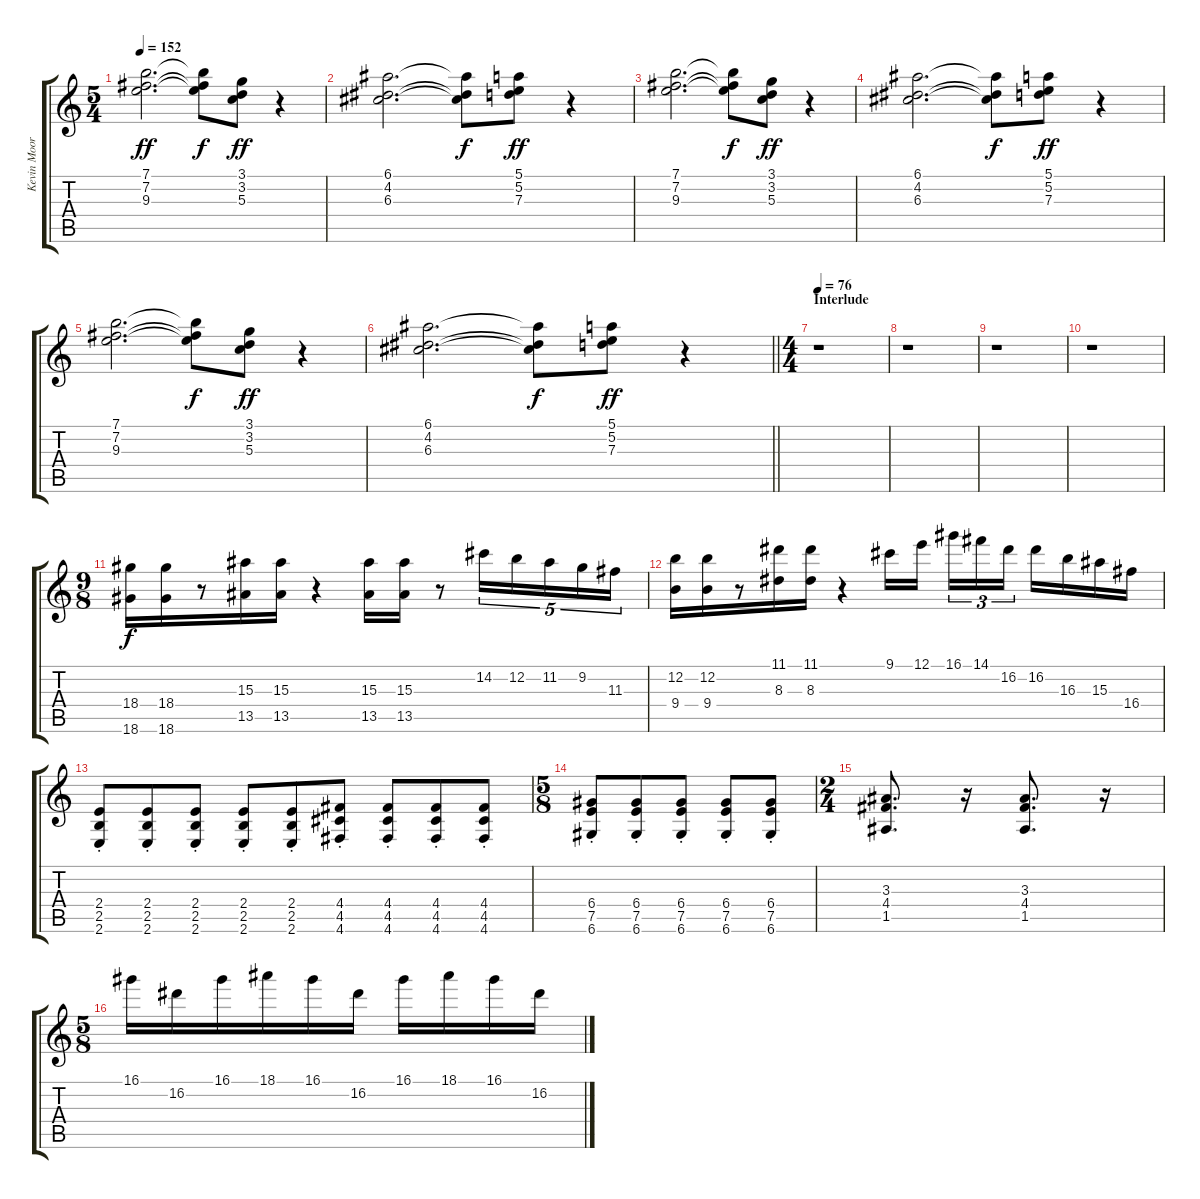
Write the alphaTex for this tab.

\track ("Kevin Moore (Keyboard)" "Kevin Moor") {instrument drawbarorgan}
\staff {score tabs}
\tuning (E5 B4 G4 D4 A3 D3) {hide}
\ts (5 4)
\tempo 152
\clef g2
\ks c
(7.1 7.2 9.3).2{d dy ff} (7.1{t} 7.2{t} 9.3{t}).8{dy f} (3.1 3.2 5.3).8{dy ff} r.4 |
(6.1 4.2 6.3).2{d} (6.1{t} 4.2{t} 6.3{t}).8{dy f} (5.1 5.2 7.3).8{dy ff} r.4 |
(7.1 7.2 9.3).2{d} (7.1{t} 7.2{t} 9.3{t}).8{dy f} (3.1 3.2 5.3).8{dy ff} r.4 |
(6.1 4.2 6.3).2{d} (6.1{t} 4.2{t} 6.3{t}).8{dy f} (5.1 5.2 7.3).8{dy ff} r.4 |
(7.1 7.2 9.3).2{d} (7.1{t} 7.2{t} 9.3{t}).8{dy f} (3.1 3.2 5.3).8{dy ff} r.4 |
\barLineRight lightlight
(6.1 4.2 6.3).2{d} (6.1{t} 4.2{t} 6.3{t}).8{dy f} (5.1 5.2 7.3).8{dy ff} r.4 |
\ts (4 4)
\section ("" "Interlude")
\tempo 76
r.1 |
r.1 |
r.1 |
r.1 |
\ts (9 8)
(18.4 18.6).16{dy f volume 7 instrument electricpiano2} (18.4 18.6).16 r.8 (15.3 13.5).16 (15.3 13.5).16 r.4 (15.3 13.5).16 (15.3 13.5).16 r.8 14.2.16{tu (5 4)} 12.2.16{tu (5 4)} 11.2.16{tu (5 4)} 9.2.16{tu (5 4)} 11.3.16{tu (5 4)} |
(12.2 9.4).16 (12.2 9.4).16 r.8 (11.1 8.3).16 (11.1 8.3).16 r.4 9.1.16 12.1.16 16.1.16{tu (3 2)} 14.1.16{tu (3 2)} 16.2.16{tu (3 2)} 16.2.16 16.3.16 15.3.16 16.4.16 |
(2.4{st} 2.5{st} 2.6{st}).8 (2.4{st} 2.5{st} 2.6{st}).8 (2.4{st} 2.5{st} 2.6{st}).8 (2.4{st} 2.5{st} 2.6{st}).8 (2.4{st} 2.5{st} 2.6{st}).8 (4.4{st} 4.5{st} 4.6{st}).8 (4.4{st} 4.5{st} 4.6{st}).8 (4.4{st} 4.5{st} 4.6{st}).8 (4.4{st} 4.5{st} 4.6{st}).8 |
\ts (5 8)
(6.4{st} 7.5{st} 6.6{st}).8 (6.4{st} 7.5{st} 6.6{st}).8 (6.4{st} 7.5{st} 6.6{st}).8 (6.4{st} 7.5{st} 6.6{st}).8 (6.4{st} 7.5{st} 6.6{st}).8 |
\ts (2 4)
(3.3 4.4 1.5).8{d} r.16 (3.3 4.4 1.5).8{d} r.16 |
\ts (5 8)
16.1.16 16.2.16 16.1.16 18.1.16 16.1.16 16.2.16 16.1.16 18.1.16 16.1.16 16.2.16
